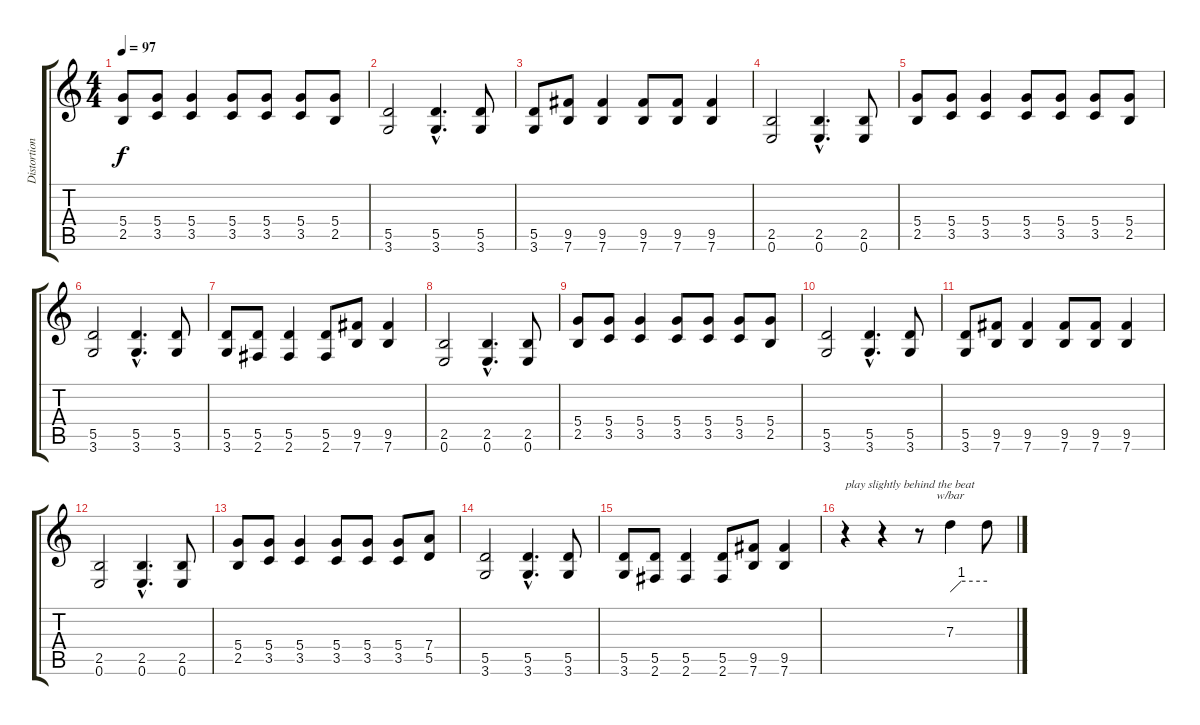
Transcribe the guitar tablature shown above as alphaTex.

\track ("Distortion Nr.1" "Distortion") {instrument overdrivenguitar}
\staff {score tabs}
\tuning (E4 B3 G3 D3 A2 E2) {hide}
\ts (4 4)
\tempo 97
\clef g2
\ks c
(5.4 2.5).8{dy f} (5.4 3.5).8 (5.4 3.5).4 (5.4 3.5).8 (5.4 3.5).8 (5.4 3.5).8 (5.4 2.5).8 |
(5.5 3.6).2 (5.5{hac} 3.6{hac}).4{d} (5.5 3.6).8 |
(5.5 3.6).8 (9.5 7.6).8 (9.5 7.6).4 (9.5 7.6).8 (9.5 7.6).8 (9.5 7.6).4 |
(2.5 0.6).2 (2.5{hac} 0.6{hac}).4{d} (2.5 0.6).8 |
(5.4 2.5).8 (5.4 3.5).8 (5.4 3.5).4 (5.4 3.5).8 (5.4 3.5).8 (5.4 3.5).8 (5.4 2.5).8 |
(5.5 3.6).2 (5.5{hac} 3.6{hac}).4{d} (5.5 3.6).8 |
(5.5 3.6).8 (5.5 2.6).8 (5.5 2.6).4 (5.5 2.6).8 (9.5 7.6).8 (9.5 7.6).4 |
(2.5 0.6).2 (2.5{hac} 0.6{hac}).4{d} (2.5 0.6).8 |
(5.4 2.5).8 (5.4 3.5).8 (5.4 3.5).4 (5.4 3.5).8 (5.4 3.5).8 (5.4 3.5).8 (5.4 2.5).8 |
(5.5 3.6).2 (5.5{hac} 3.6{hac}).4{d} (5.5 3.6).8 |
(5.5 3.6).8 (9.5 7.6).8 (9.5 7.6).4 (9.5 7.6).8 (9.5 7.6).8 (9.5 7.6).4 |
(2.5 0.6).2 (2.5{hac} 0.6{hac}).4{d} (2.5 0.6).8 |
(5.4 2.5).8 (5.4 3.5).8 (5.4 3.5).4 (5.4 3.5).8 (5.4 3.5).8 (5.4 3.5).8 (7.4 5.5).8 |
(5.5 3.6).2 (5.5{hac} 3.6{hac}).4{d} (5.5 3.6).8 |
(5.5 3.6).8 (5.5 2.6).8 (5.5 2.6).4 (5.5 2.6).8 (9.5 7.6).8 (9.5 7.6).4 |
r.4{txt "play slightly behind the beat"} r.4 r.8 7.3.4{tbe (custom default 0 0 18 4 60 4)} 7.3{t}.8
